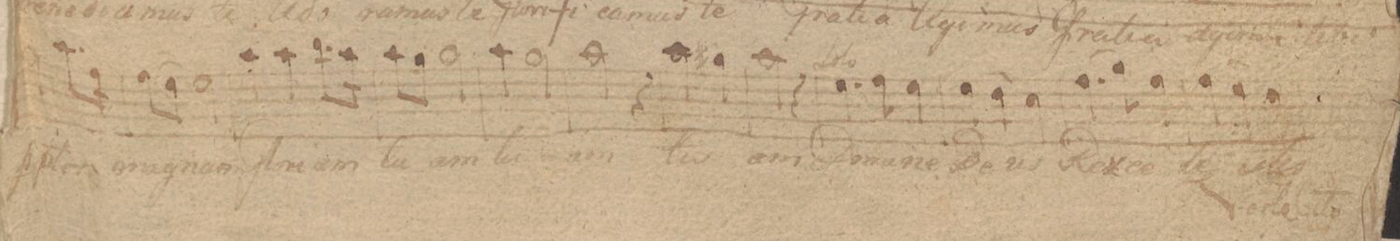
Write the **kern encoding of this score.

**kern	**text	**dynam
*I"Alto	*	*
*clefC3	*	*
*k[f#c#]	*	*
*M3/4	*	*
2g\	pro-	.
8.b\L	.	.
16g\Jk	-pter	.
=45	=45	=45
(8g\L	.	.
8f#\J)	mag-	.
2f#\	-nam	.
=46	=46	=46
4b\	Glo-	.
4b\	-ri-	.
8.cc#\L	-am	.
16b\Jk	.	.
=47	=47	=47
8b\L	tu-	.
8a\J	.	.
2a\	-am	.
=48	=48	=48
4b\	tu-	.
2a\	.	.
=49	=49	=49
2b\	-am	.
4r	.	.
=50	=50	=50
2b\	tu-	.
4a#X\	.	.
=51	=51	=51
2b\	-am	.
4r	.	.
=52	=52	=52
4.f#\	Do-	.
8g\	-mi-	.
4f#\	-ne	.
=53	=53	=53
(4f#\	De-	.
4e\)	.	.
4d\	-us	.
=54	=54	=54
4.g\	Rex	.
8a\	.	.
4g\	ce-	.
=55	=55	=55
(4g\	-le-	.
4f#\)	.	.
4e\	-stis	.
=56	=56	=56
*-	*-	*-
